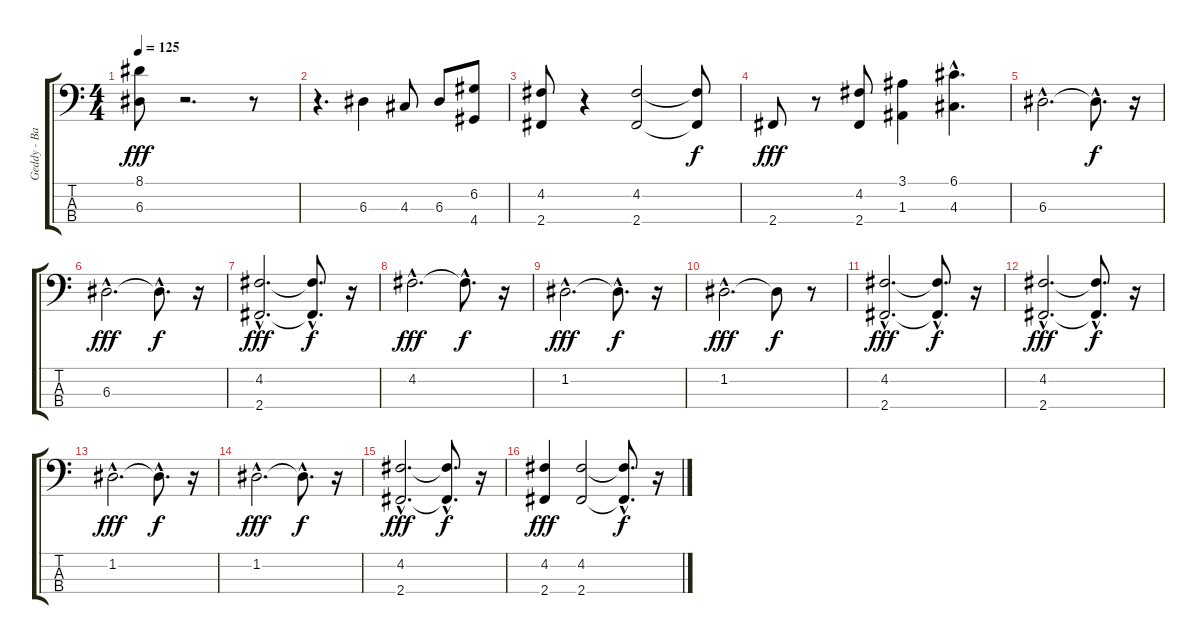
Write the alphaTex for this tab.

\track ("Geddy - Baixo" "Geddy - Ba") {instrument electricbassfinger}
\staff {score tabs}
\tuning (G2 D2 A1 E1) {hide}
\ts (4 4)
\tempo 125
\clef f4
\ks c
(8.1 6.3).8{dy fff} r.2{d} r.8 |
r.4{d} 6.3.4 4.3.8 6.3.8 (6.2 4.4).8 |
(4.2 2.4).8 r.4 (4.2 2.4).2 (4.2{t} 2.4{t}).8{dy f} |
2.4.8{dy fff} r.8 (4.2 2.4).8 (3.1 1.3).4 (6.1{hac} 4.3{hac}).4{d} |
6.3{hac}.2{d} 6.3{hac t}.8{d dy f} r.16 |
6.3{hac}.2{d dy fff} 6.3{hac t}.8{d dy f} r.16 |
(4.2{hac} 2.4{hac}).2{d dy fff} (4.2{hac t} 2.4{hac t}).8{d dy f} r.16 |
4.2{hac}.2{d dy fff} 4.2{hac t}.8{d dy f} r.16 |
1.2{hac}.2{d dy fff} 1.2{hac t}.8{d dy f} r.16 |
1.2{hac}.2{d dy fff} 1.2{t}.8{dy f} r.8 |
(4.2{hac} 2.4{hac}).2{d dy fff} (4.2{hac t} 2.4{hac t}).8{d dy f} r.16 |
(4.2{hac} 2.4{hac}).2{d dy fff} (4.2{hac t} 2.4{hac t}).8{d dy f} r.16 |
1.2{hac}.2{d dy fff} 1.2{hac t}.8{d dy f} r.16 |
1.2{hac}.2{d dy fff} 1.2{hac t}.8{d dy f} r.16 |
(4.2{hac} 2.4{hac}).2{d dy fff} (4.2{hac t} 2.4{hac t}).8{d dy f} r.16 |
(4.2 2.4).4{dy fff} (4.2 2.4).2 (4.2{hac t} 2.4{hac t}).8{d dy f} r.16
